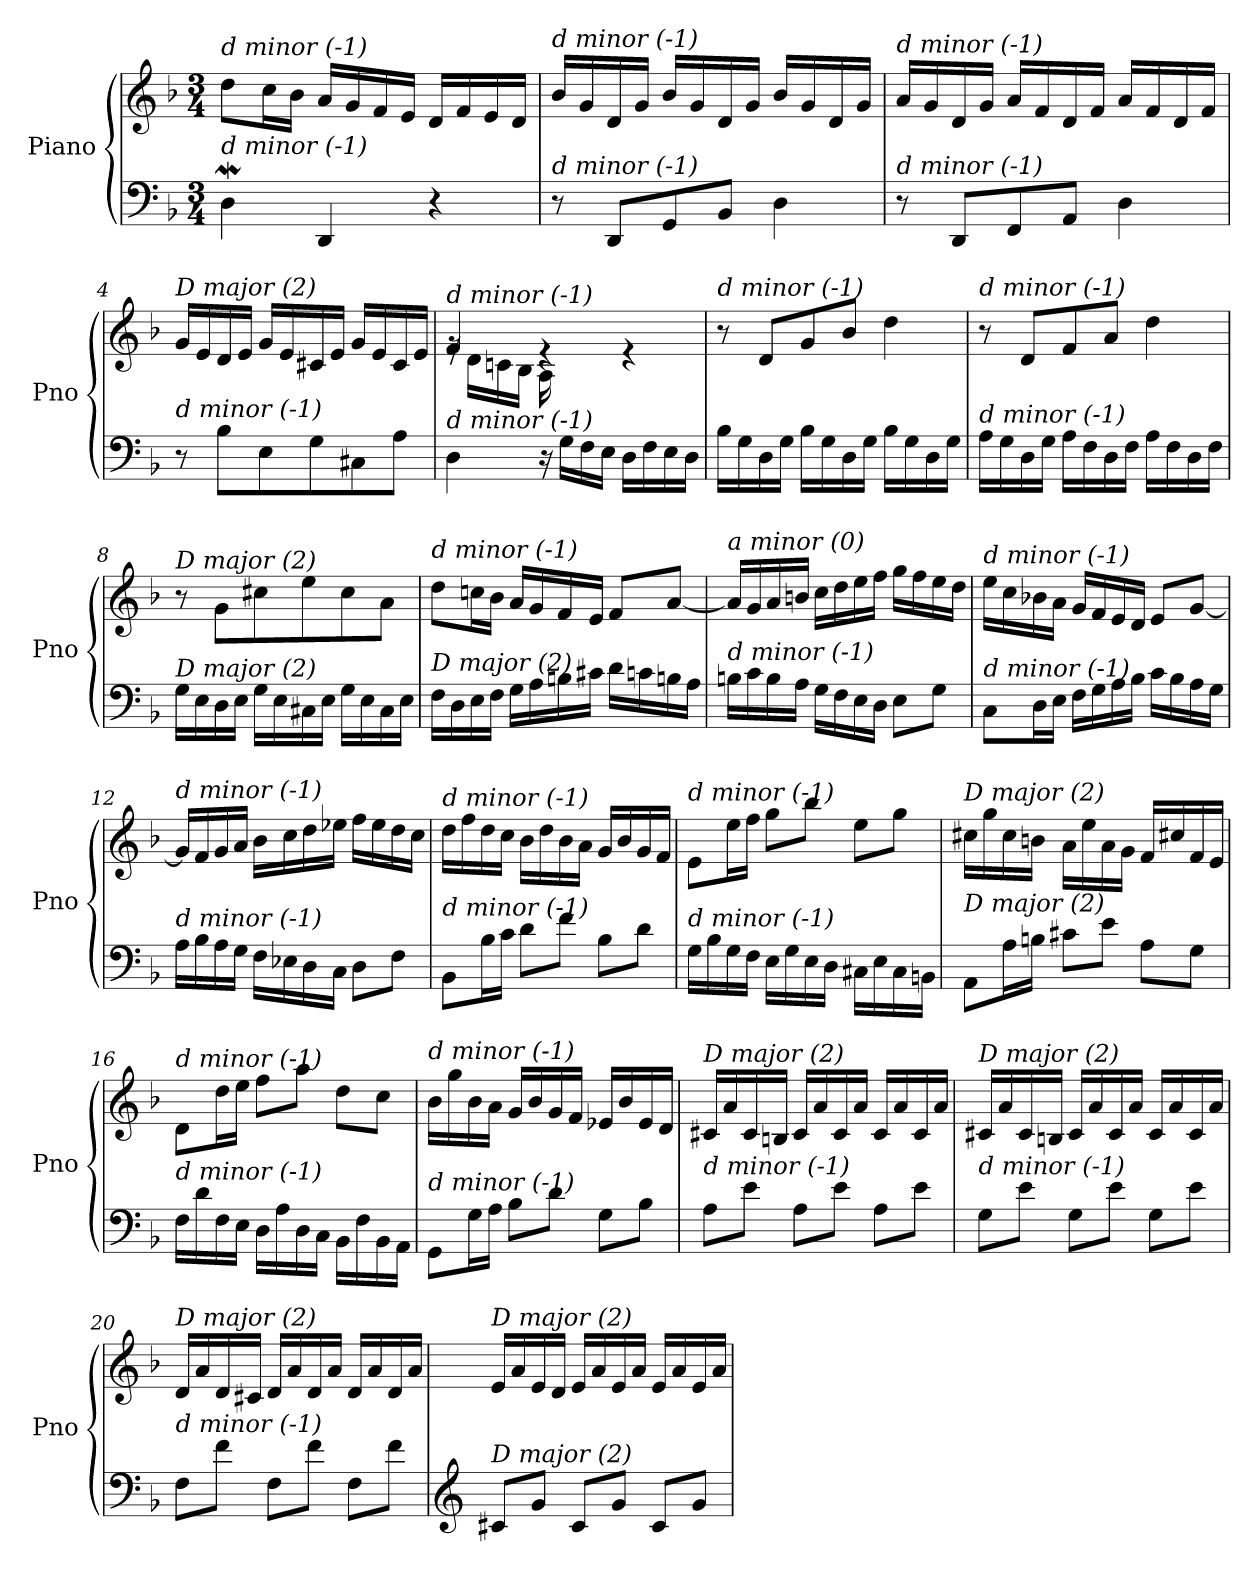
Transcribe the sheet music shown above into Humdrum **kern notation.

**kern	**kern
*part1	*part1
*staff2	*staff1
*I"Piano	*
*I'Pno	*
*clefF4	*clefG2
*k[b-]	*k[b-]
*M3/4	*M3/4
=1	=1
!	!LO:TX:i:t=d minor (-1)
!LO:TX:i:t=d minor (-1)	!
4DW\	8dd\L
.	16cc\L
.	16b-\JJ
4DD/	16a/LL
.	16g/
.	16f/
.	16e/JJ
4r	16d/LL
.	16f/
.	16e/
.	16d/JJ
=2	=2
!	!LO:TX:i:t=d minor (-1)
!LO:TX:i:t=d minor (-1)	!
8r	16b-/LL
.	16g/
8DD/L	16d/
.	16g/JJ
8GG/	16b-/LL
.	16g/
8BB-/J	16d/
.	16g/JJ
4D\	16b-/LL
.	16g/
.	16d/
.	16g/JJ
=3	=3
!	!LO:TX:i:t=d minor (-1)
!LO:TX:i:t=d minor (-1)	!
8r	16a/LL
.	16g/
8DD/L	16d/
.	16g/JJ
8FF/	16a/LL
.	16f/
8AA/J	16d/
.	16f/JJ
4D\	16a/LL
.	16f/
.	16d/
.	16f/JJ
=4	=4
!	!LO:TX:i:t=D major (2)
!LO:TX:i:t=d minor (-1)	!
8r	16g/LL
.	16e/
8B-\L	16d/
.	16e/JJ
8E\	16g/LL
.	16e/
8G\	16c#X/
.	16e/JJ
8C#X\	16g/LL
.	16e/
8A\J	16c#/
.	16e/JJ
!!LO:LB:g=z
=5	=5
*^	*^
!	!	!LO:TX:i:t=d minor (-1)	!
!LO:TX:i:t=d minor (-1)	!	!	!
4ryy	4D\	4f/	16rg
.	.	.	16d\LL
.	.	.	16cn\
.	.	.	16B-\JJ
16ryy	16r	4re	16A\
4..ryy	16G\LL	.	4..ryy
.	16F\	.	.
.	16E\JJ	.	.
.	16D\LL	4re	.
.	16F\	.	.
.	16E\	.	.
.	16D\JJ	.	.
*	*	*v	*v
=6	=6	=6
!	!	!LO:TX:i:t=d minor (-1)
!LO:TX:i:t=d minor (-1)	!	!
*v	*v	*
16B-\LL	8r
16G\	.
16D\	8d/L
16G\JJ	.
16B-\LL	8g/
16G\	.
16D\	8b-/J
16G\JJ	.
16B-\LL	4dd\
16G\	.
16D\	.
16G\JJ	.
=7	=7
!	!LO:TX:i:t=d minor (-1)
!LO:TX:i:t=d minor (-1)	!
16A\LL	8r
16G\	.
16D\	8d/L
16G\JJ	.
16A\LL	8f/
16F\	.
16D\	8a/J
16F\JJ	.
16A\LL	4dd\
16F\	.
16D\	.
16F\JJ	.
=8	=8
!	!LO:TX:i:t=D major (2)
!LO:TX:i:t=D major (2)	!
16G\LL	8r
16E\	.
16D\	8g\L
16E\JJ	.
16G\LL	8cc#X\
16E\	.
16C#X\	8ee\
16E\JJ	.
16G\LL	8cc#\
16E\	.
16C#\	8a\J
16E\JJ	.
!!LO:LB:g=z
=9	=9
!	!LO:TX:i:t=d minor (-1)
!LO:TX:i:t=D major (2)	!
16F\LL	8dd\L
16D\	.
16E\	16ccn\L
16F\JJ	16b-\JJ
16G\LL	16a/LL
16A\	16g/
16Bn\	16f/
16c#X\JJ	16e/JJ
16d\LL	8f/L
16cn\	.
16Bn\	[8a/J
16A\JJ	.
=10	=10
!	!LO:TX:i:t=a minor (0)
!LO:TX:i:t=d minor (-1)	!
16Bn\LL	16a/LL]
16c\	16g/
16B\	16a/
16A\JJ	16bn/JJ
16G\LL	16cc\LL
16F\	16dd\
16E\	16ee\
16D\JJ	16ff\JJ
8E\L	16gg\LL
.	16ff\
8G\J	16ee\
.	16dd\JJ
=11	=11
!	!LO:TX:i:t=d minor (-1)
!LO:TX:i:t=d minor (-1)	!
8C\L	16ee\LL
.	16cc\
16D\L	16b-X\
16E\JJ	16a\JJ
16F\LL	16g/LL
16G\	16f/
16A\	16e/
16B-\JJ	16d/JJ
16c\LL	8e/L
16B-\	.
16A\	[8g/J
16G\JJ	.
=12	=12
!	!LO:TX:i:t=d minor (-1)
!LO:TX:i:t=d minor (-1)	!
16A\LL	16g/LL]
16B-\	16f/
16A\	16g/
16G\JJ	16a/JJ
16F\LL	16b-\LL
16E-X\	16cc\
16D\	16dd\
16C\JJ	16ee-X\JJ
8D\L	16ff\LL
.	16ee-\
8F\J	16dd\
.	16cc\JJ
!!LO:LB:g=z
=13	=13
!	!LO:TX:i:t=d minor (-1)
!LO:TX:i:t=d minor (-1)	!
8BB-\L	16dd\LL
.	16ff\
16B-\L	16dd\
16c\JJ	16cc\JJ
8d\L	16b-\LL
.	16dd\
8f\J	16b-\
.	16a\JJ
8B-\L	16g/LL
.	16b-/
8d\J	16g/
.	16f/JJ
=14	=14
!	!LO:TX:i:t=d minor (-1)
!LO:TX:i:t=d minor (-1)	!
16G\LL	8e\L
16B-\	.
16G\	16ee\L
16F\JJ	16ff\JJ
16E\LL	8gg\L
16G\	.
16E\	8bb-\J
16D\JJ	.
16C#X\LL	8ee\L
16E\	.
16C#\	8gg\J
16BBn\JJ	.
=15	=15
!	!LO:TX:i:t=D major (2)
!LO:TX:i:t=D major (2)	!
8AA\L	16cc#X\LL
.	16gg\
16A\L	16cc#\
16Bn\JJ	16bn\JJ
8c#X\L	16a\LL
.	16ee\
8e\J	16a\
.	16g\JJ
8A\L	16f/LL
.	16cc#X/
8G\J	16f/
.	16e/JJ
=16	=16
!	!LO:TX:i:t=d minor (-1)
!LO:TX:i:t=d minor (-1)	!
16F\LL	8d\L
16d\	.
16F\	16dd\L
16E\JJ	16ee\JJ
16D\LL	8ff\L
16A\	.
16D\	8aa\J
16C\JJ	.
16BB-\LL	8dd\L
16F\	.
16BB-\	8cc\J
16AA\JJ	.
!!LO:LB:g=z
=17	=17
!	!LO:TX:i:t=d minor (-1)
!LO:TX:i:t=d minor (-1)	!
8GG\L	16b-\LL
.	16gg\
16G\L	16b-\
16A\JJ	16a\JJ
8B-\L	16g/LL
.	16b-/
8d\J	16g/
.	16f/JJ
8G\L	16e-X/LL
.	16b-/
8B-\J	16e-/
.	16d/JJ
=18	=18
!	!LO:TX:i:t=D major (2)
!LO:TX:i:t=d minor (-1)	!
8A\L	16c#X/LL
.	16a/
8e\J	16c#/
.	16Bn/JJ
8A\L	16c#/LL
.	16a/
8e\J	16c#/
.	16a/JJ
8A\L	16c#/LL
.	16a/
8e\J	16c#/
.	16a/JJ
=19	=19
!	!LO:TX:i:t=D major (2)
!LO:TX:i:t=d minor (-1)	!
8G\L	16c#X/LL
.	16a/
8e\J	16c#/
.	16Bn/JJ
8G\L	16c#/LL
.	16a/
8e\J	16c#/
.	16a/JJ
8G\L	16c#/LL
.	16a/
8e\J	16c#/
.	16a/JJ
=20	=20
!	!LO:TX:i:t=D major (2)
!LO:TX:i:t=d minor (-1)	!
8F\L	16d/LL
.	16a/
8f\J	16d/
.	16c#X/JJ
8F\L	16d/LL
.	16a/
8f\J	16d/
.	16a/JJ
8F\L	16d/LL
.	16a/
8f\J	16d/
.	16a/JJ
!!LO:PB:g=z
=21	=21
*clefG2	*
!	!LO:TX:i:t=D major (2)
!LO:TX:i:t=D major (2)	!
8c#X/L	16e/LL
.	16a/
8g/J	16e/
.	16d/JJ
8c#/L	16e/LL
.	16a/
8g/J	16e/
.	16a/JJ
8c#/L	16e/LL
.	16a/
8g/J	16e/
.	16a/JJ
=	=
*-	*-
